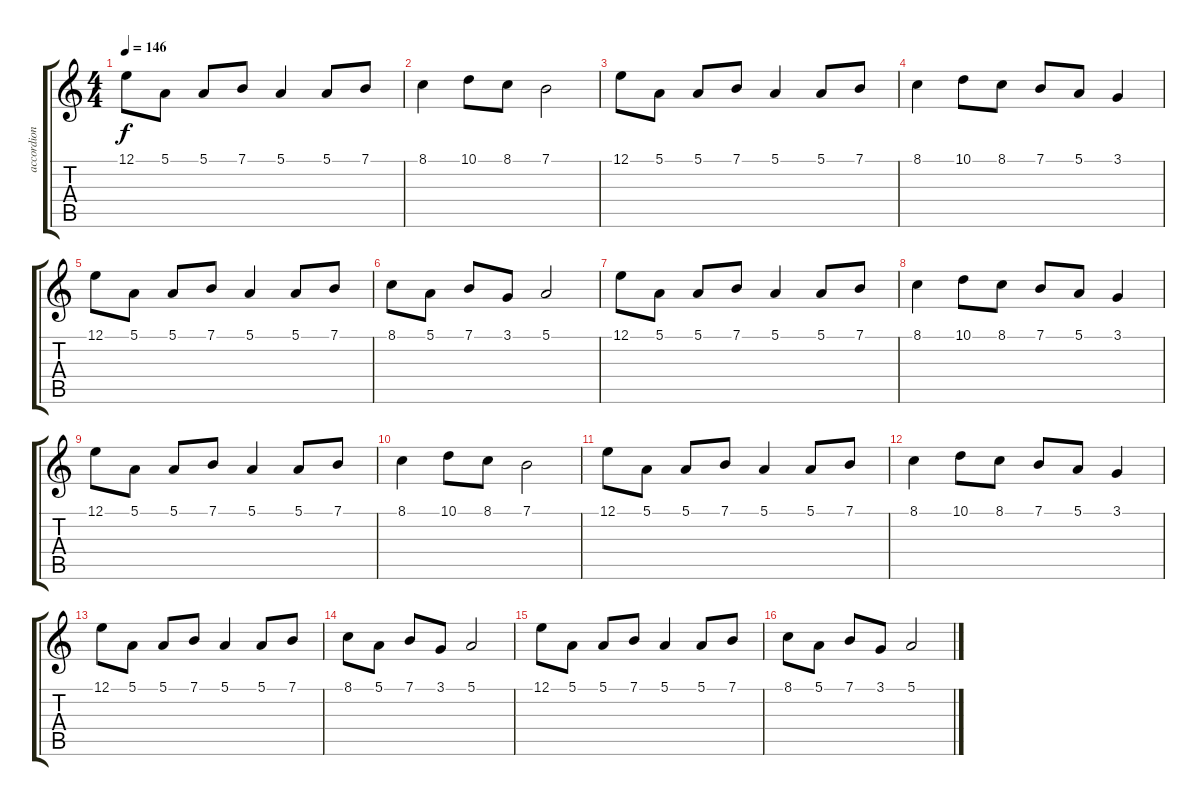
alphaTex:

\track ("accordion" "accordion") {instrument accordion}
\staff {score tabs}
\tuning (E4 B3 G3 D3 A2 E2) {hide}
\ts (4 4)
\tempo 146
\clef g2
\ks c
12.1.8{dy f} 5.1.8 5.1.8 7.1.8 5.1.4 5.1.8 7.1.8 |
8.1.4 10.1.8 8.1.8 7.1.2 |
12.1.8 5.1.8 5.1.8 7.1.8 5.1.4 5.1.8 7.1.8 |
8.1.4 10.1.8 8.1.8 7.1.8 5.1.8 3.1.4 |
12.1.8 5.1.8 5.1.8 7.1.8 5.1.4 5.1.8 7.1.8 |
8.1.8 5.1.8 7.1.8 3.1.8 5.1.2 |
12.1.8 5.1.8 5.1.8 7.1.8 5.1.4 5.1.8 7.1.8 |
8.1.4 10.1.8 8.1.8 7.1.8 5.1.8 3.1.4 |
12.1.8 5.1.8 5.1.8 7.1.8 5.1.4 5.1.8 7.1.8 |
8.1.4 10.1.8 8.1.8 7.1.2 |
12.1.8 5.1.8 5.1.8 7.1.8 5.1.4 5.1.8 7.1.8 |
8.1.4 10.1.8 8.1.8 7.1.8 5.1.8 3.1.4 |
12.1.8 5.1.8 5.1.8 7.1.8 5.1.4 5.1.8 7.1.8 |
8.1.8 5.1.8 7.1.8 3.1.8 5.1.2 |
12.1.8 5.1.8 5.1.8 7.1.8 5.1.4 5.1.8 7.1.8 |
8.1.8 5.1.8 7.1.8 3.1.8 5.1.2
